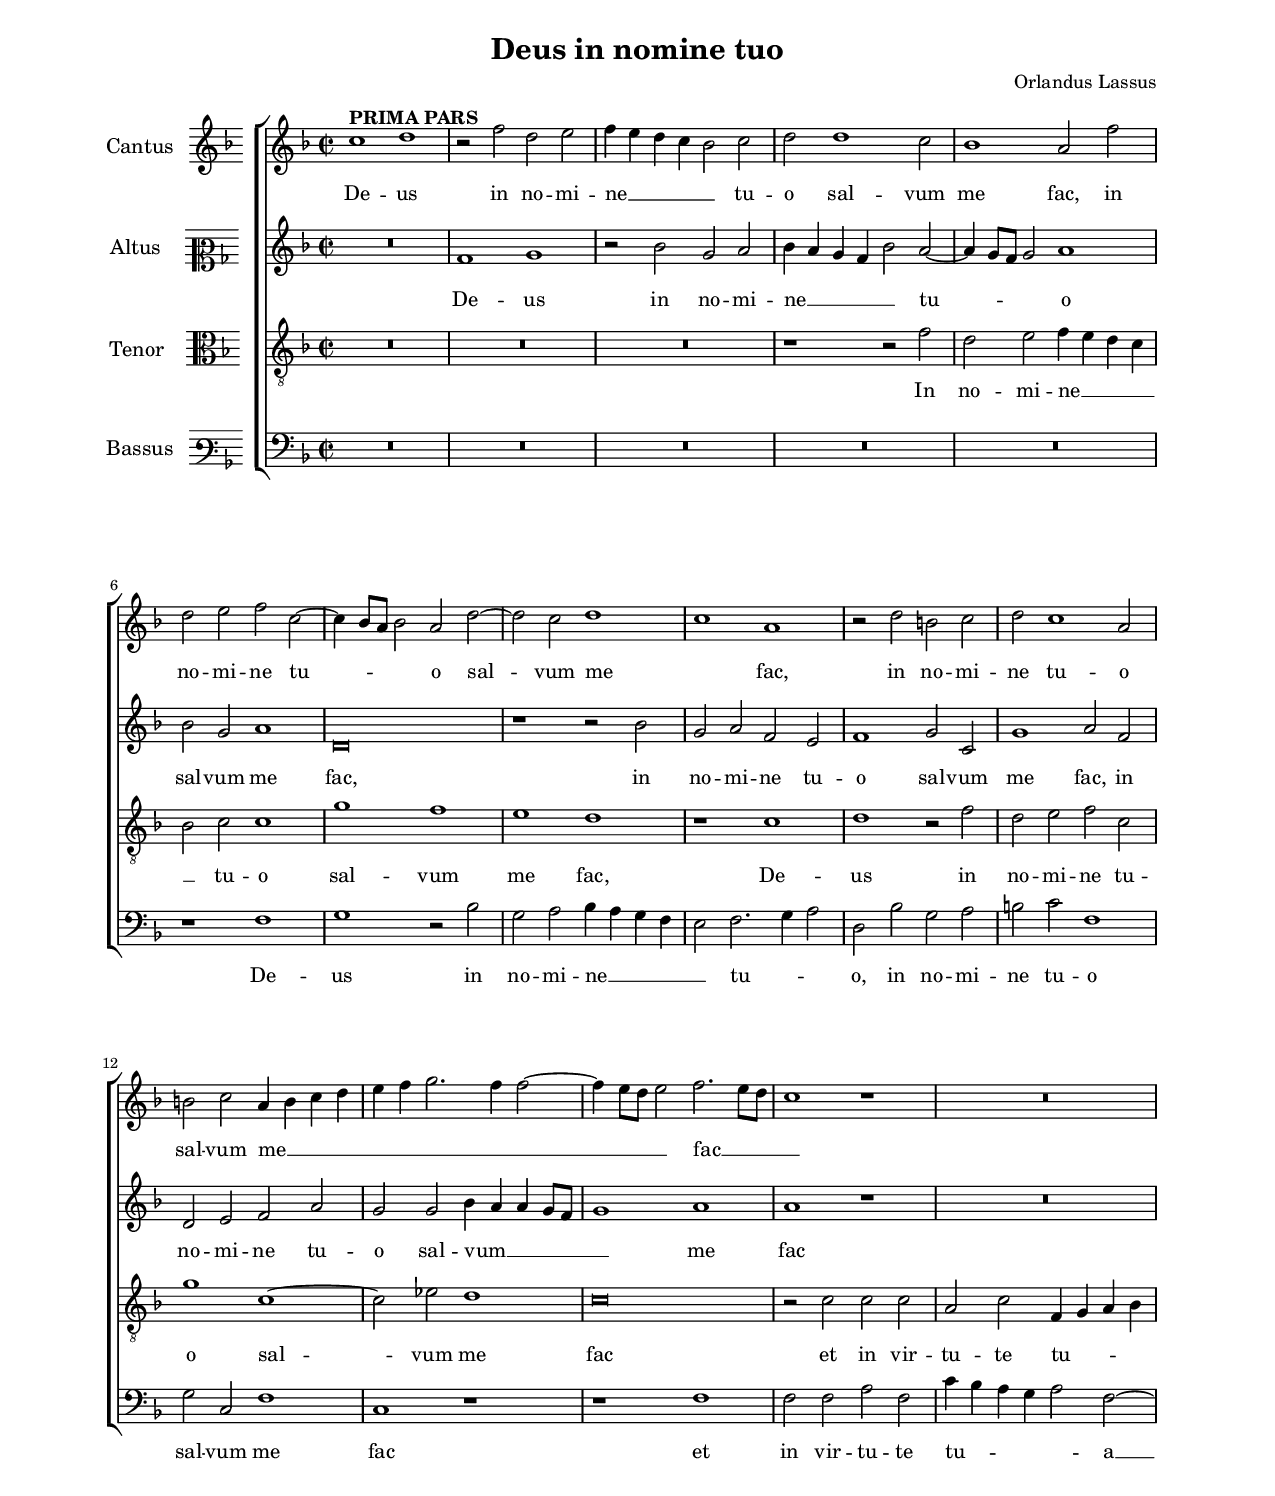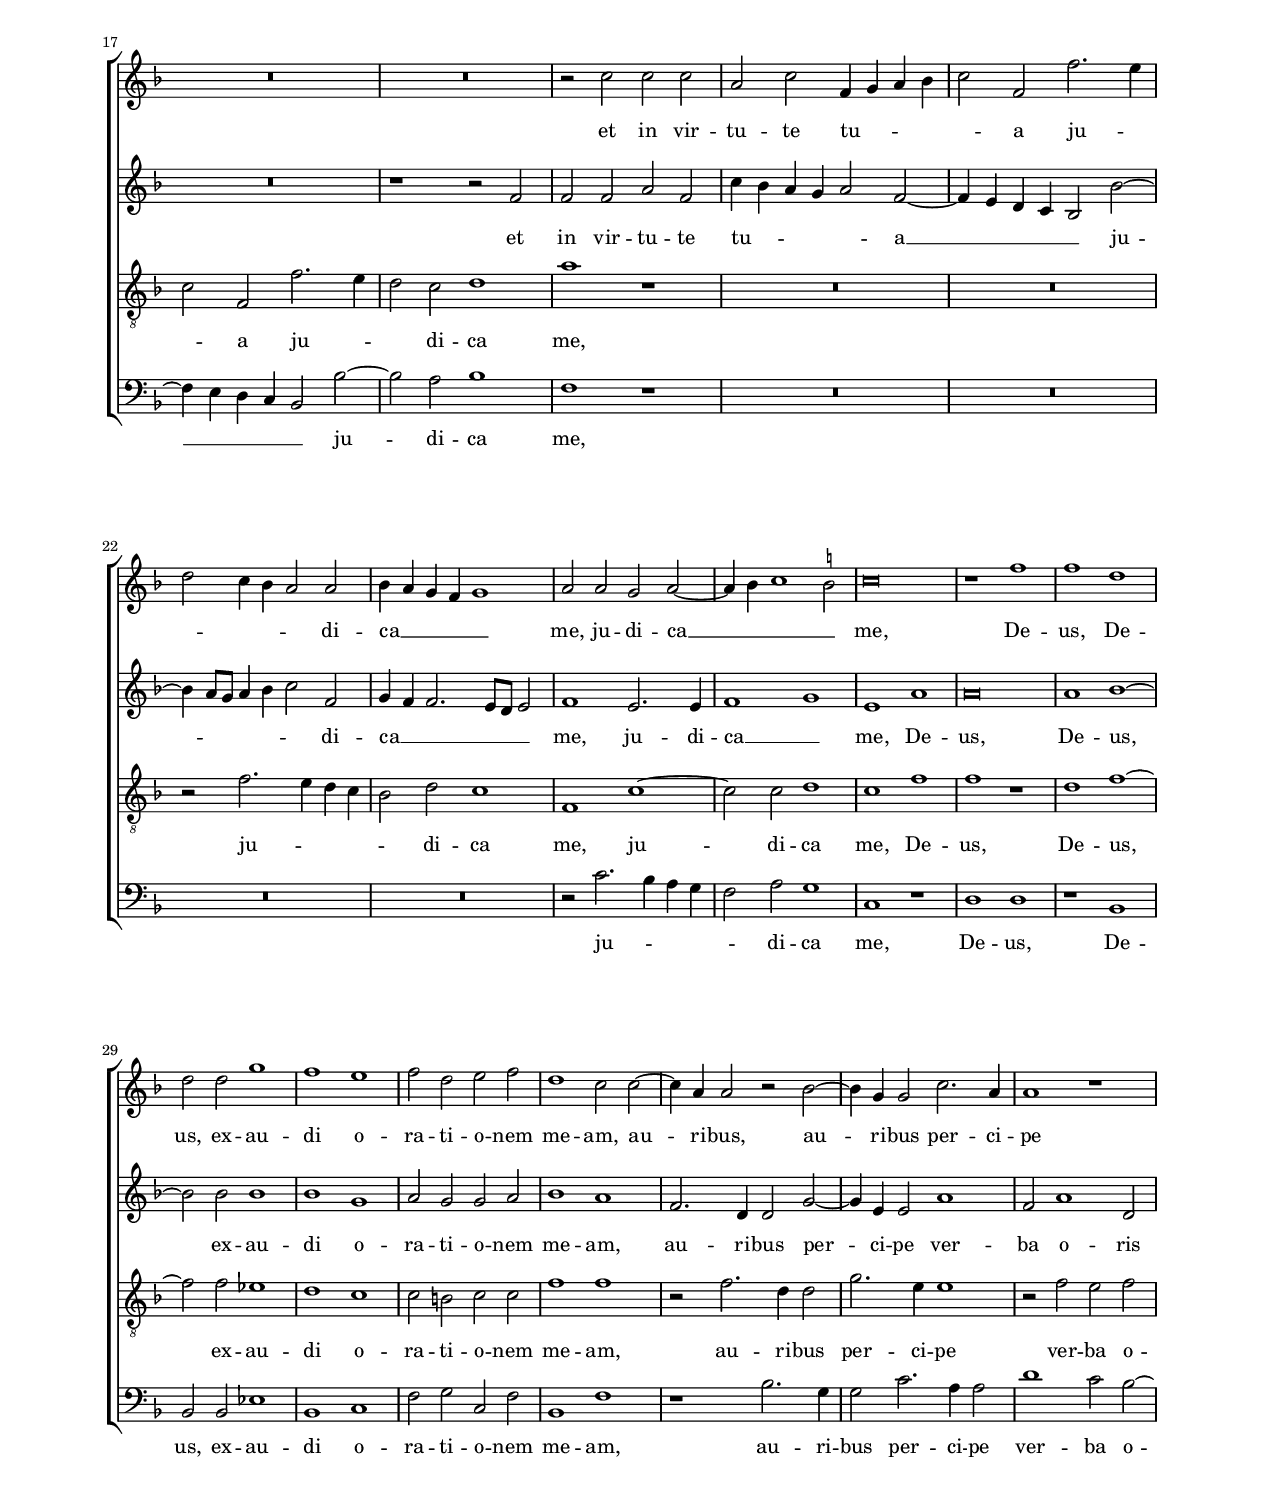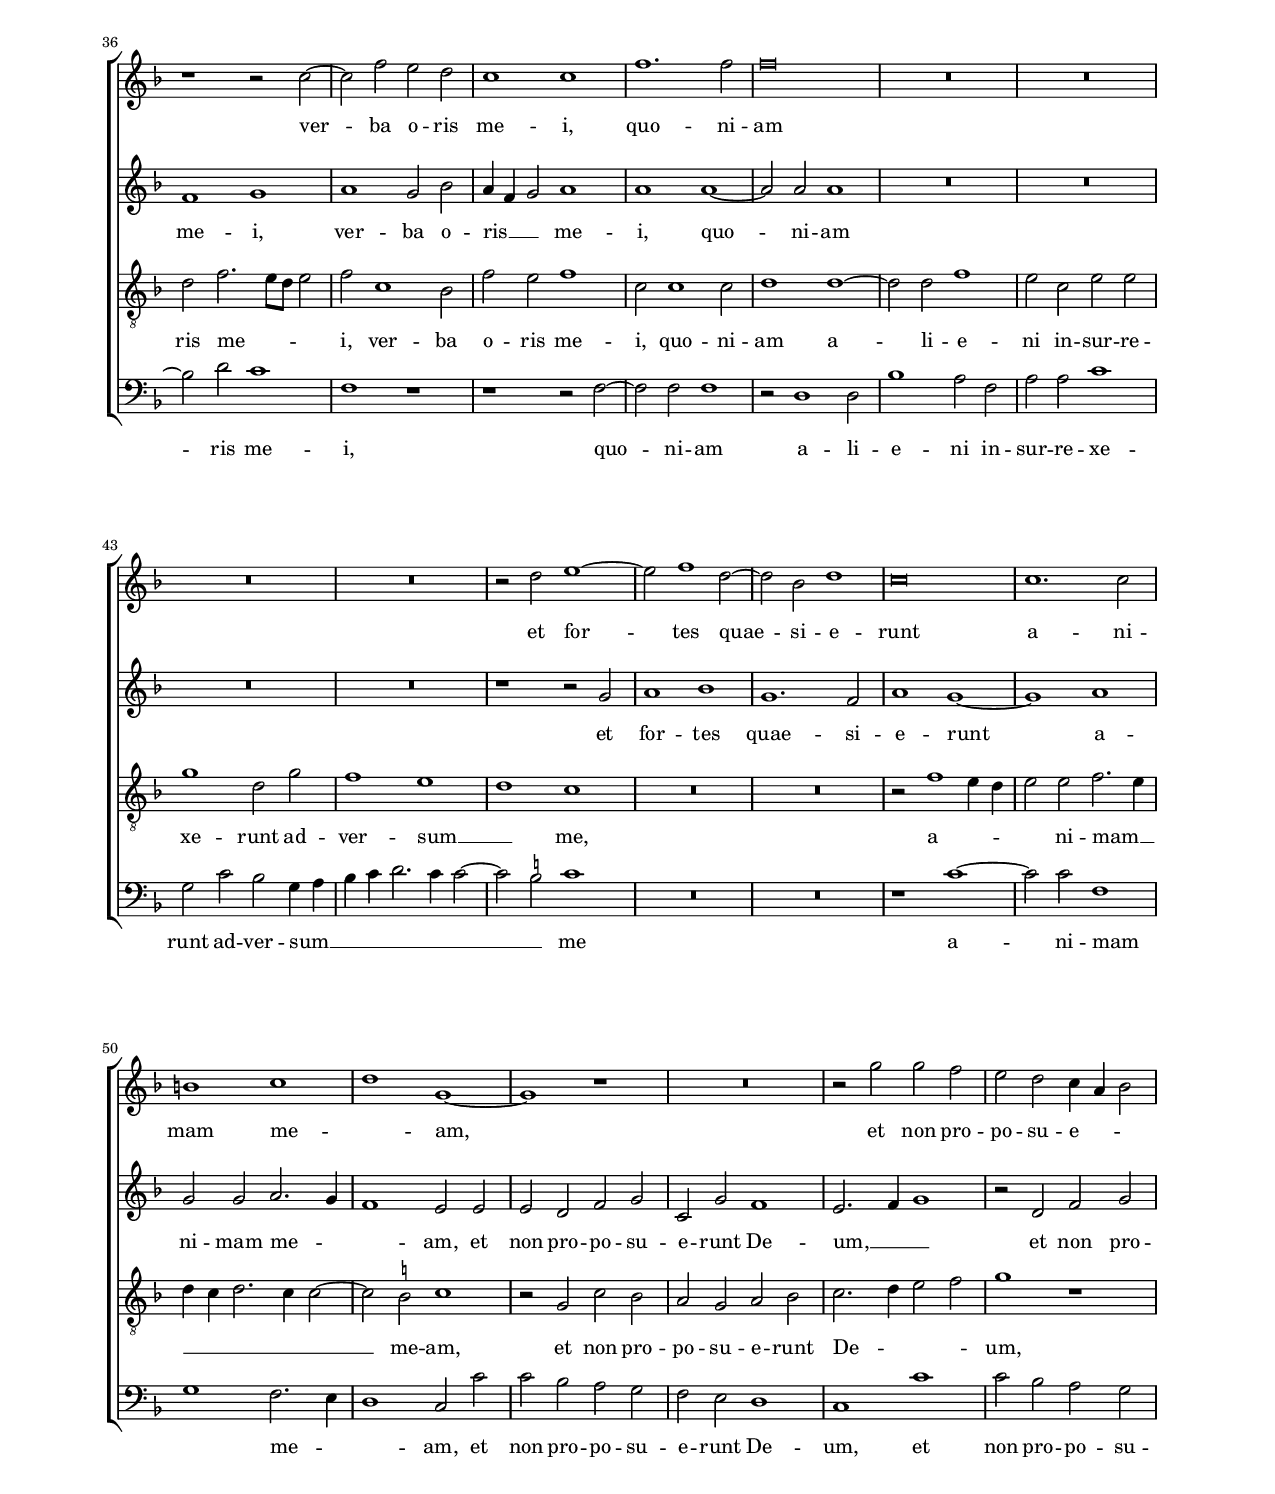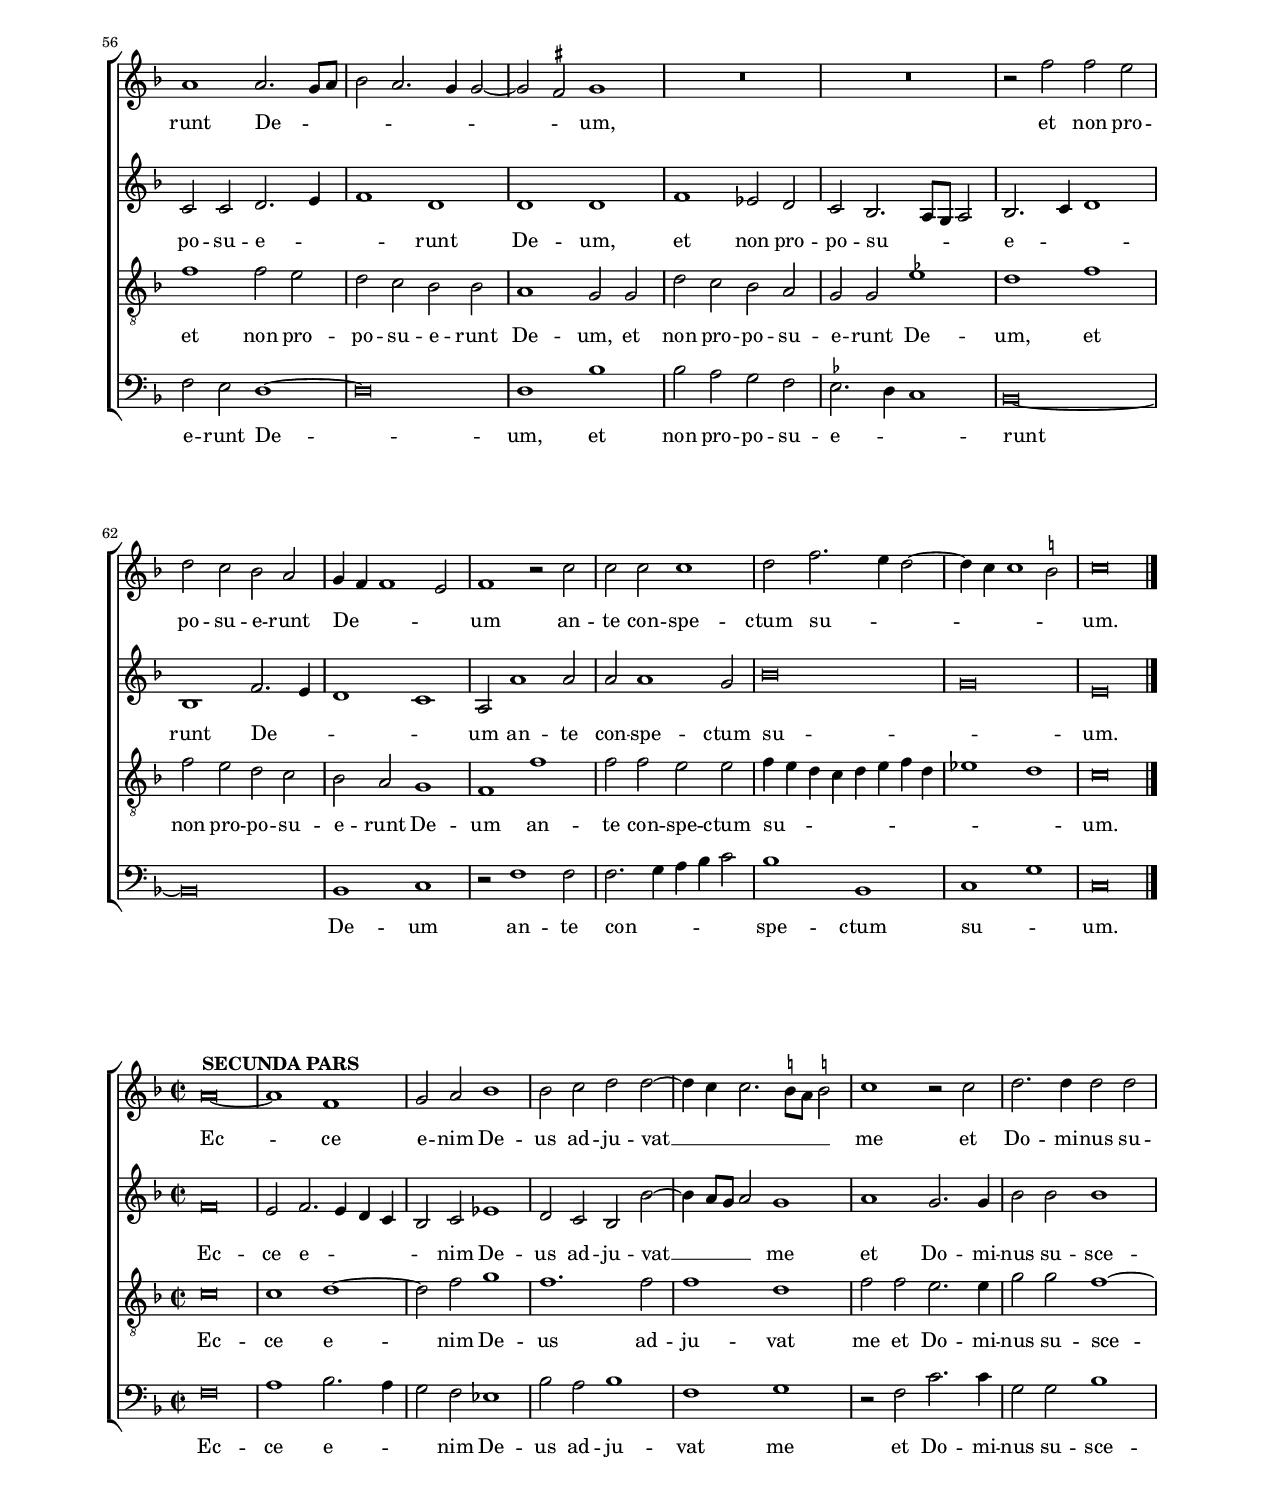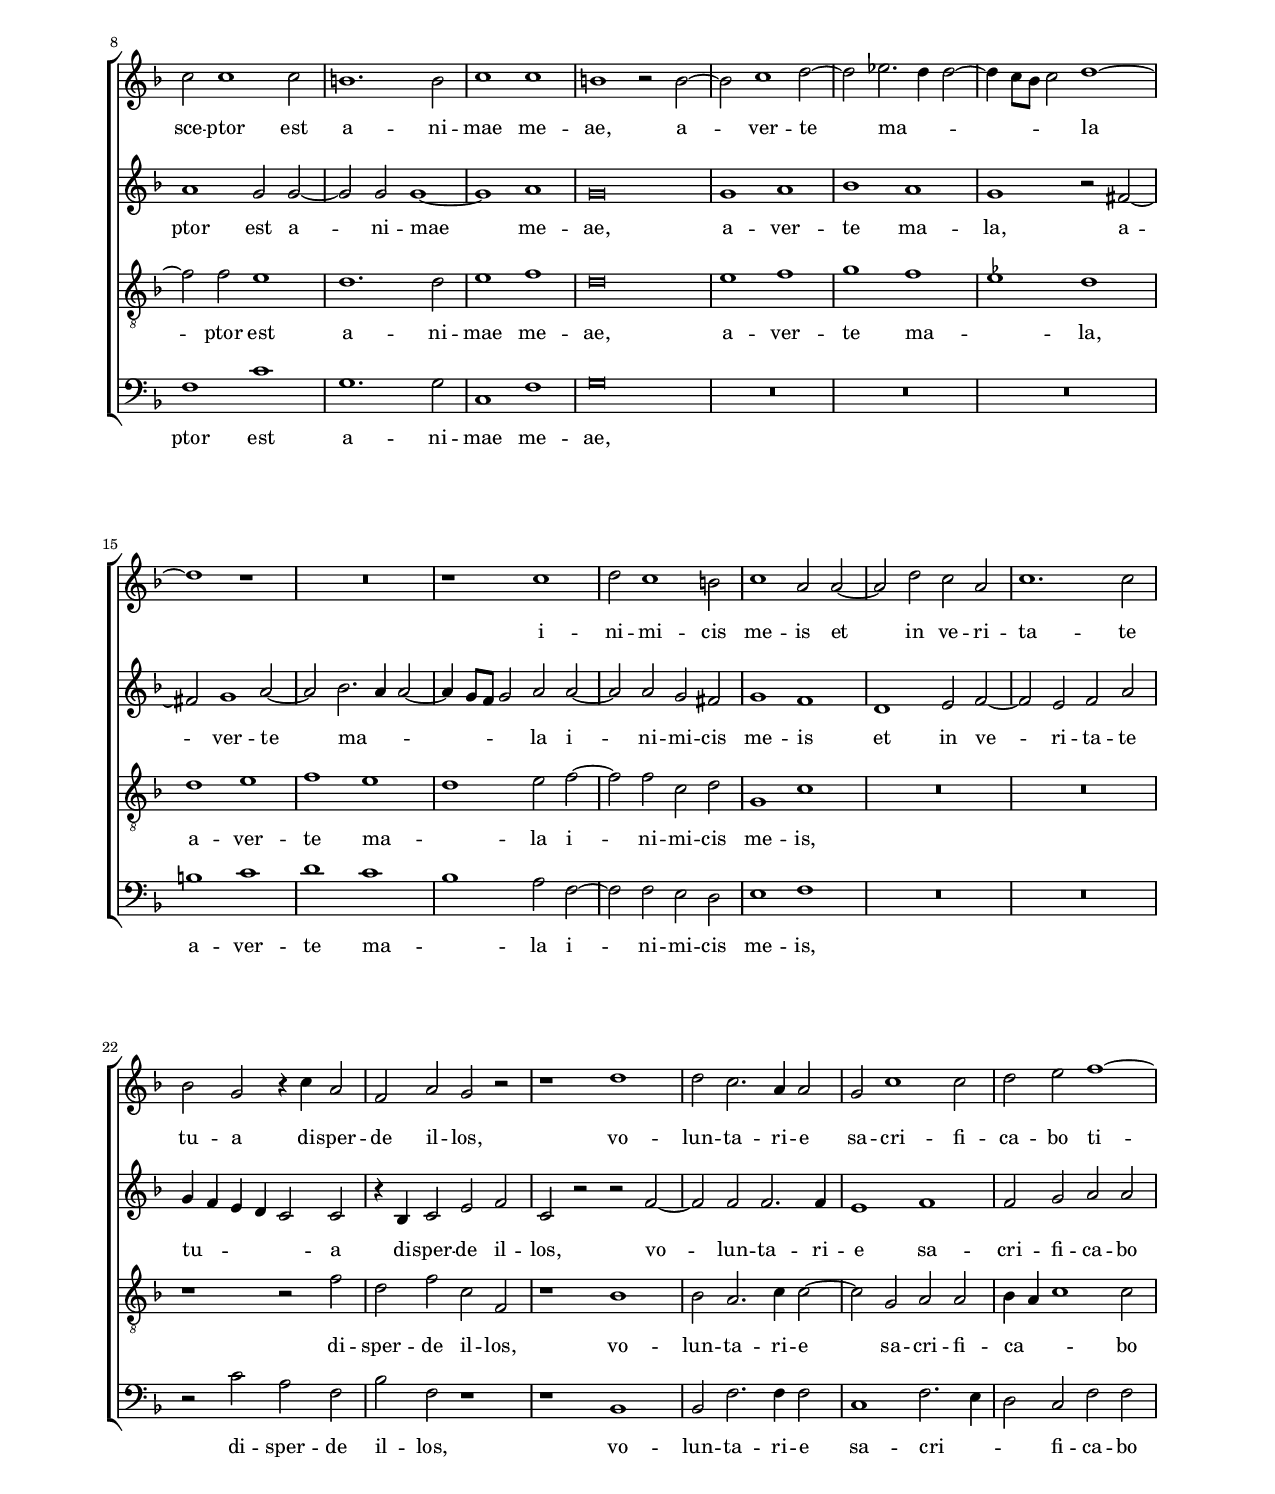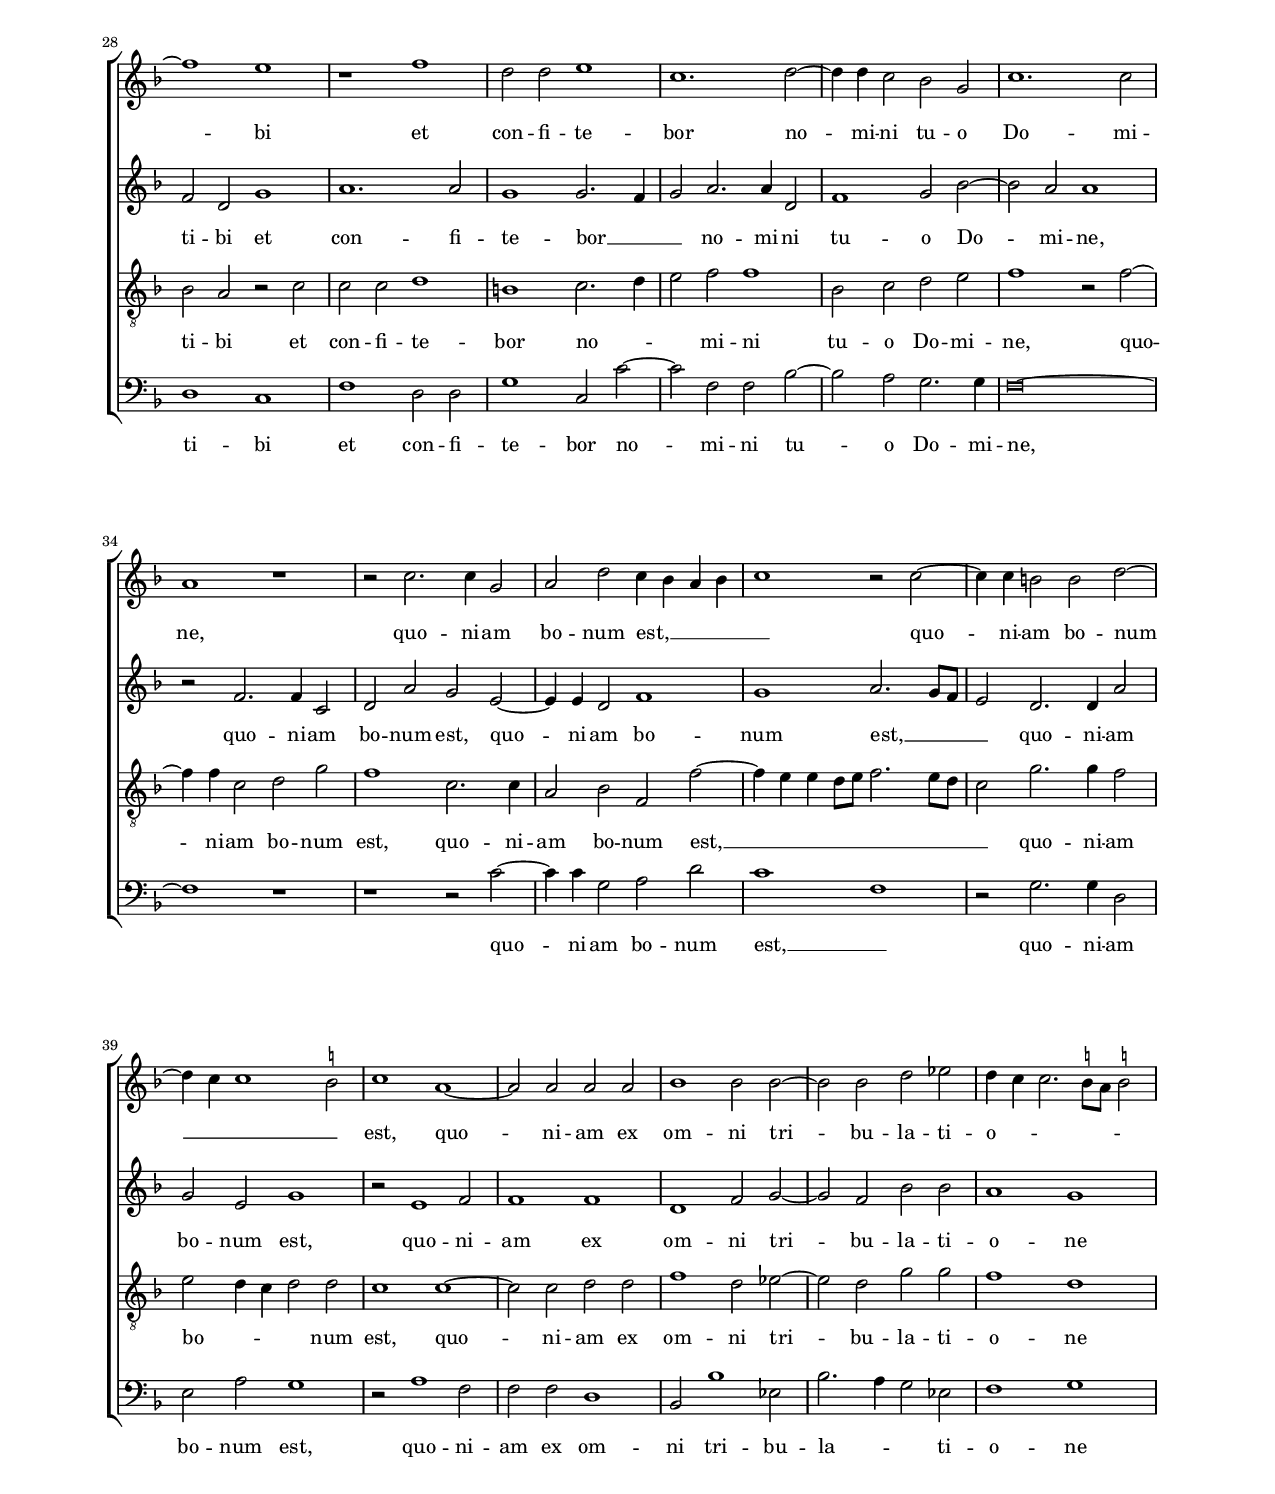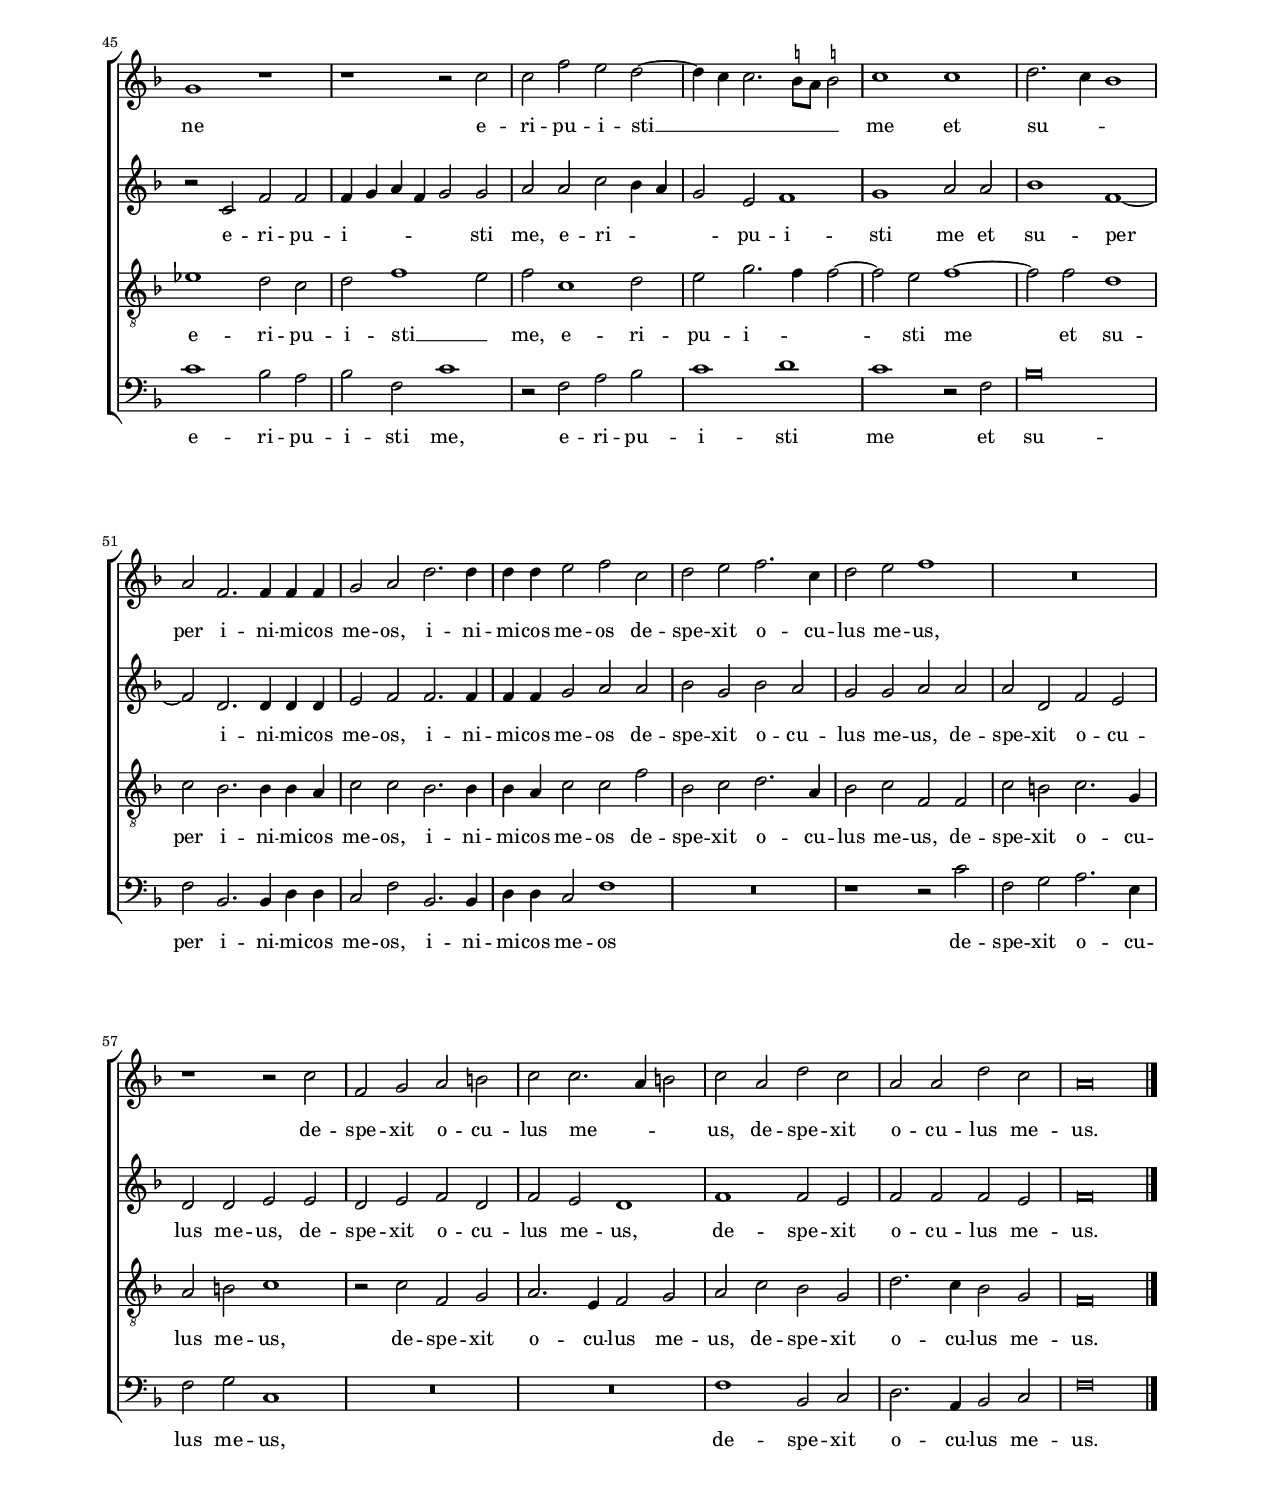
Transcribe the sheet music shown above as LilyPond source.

\header
{
  title="Deus in nomine tuo"
  composer="Orlandus Lassus"
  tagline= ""
}

\version "2.18.2"
\include "deutsch.ly"
#(set-global-staff-size 16)
#(set-default-paper-size "letter")
#(ly:set-option 'point-and-click #f)

	
	ficta = { \once \set suggestAccidentals = ##t }
	
	forget = #(define-music-function (parser location music) (ly:music?) #{
		\accidentalStyle forget
		$music
		\accidentalStyle default
		#})
	
	m = \melisma
	me = \melismaEnd


\paper
	{
	top-margin = 1.8 \cm
	bottom-margin = 1.8 \cm
	left-margin = 2 \cm
	right-margin = 2 \cm
	ragged-bottom = ##f
	ragged-last-bottom = ##t
	print-page-number = ##f
	score-system-spacing = #'((basic-distance . 20) (minimum-distance . 14) (padding . 8) (strechability . 50))
	system-system-spacing = #'((basic-distance . 20) (minimum-distance . 14) (padding . 8) (strechability . 50))
	scoreTitleMarkup = \markup { \fill-line  { \null \fontsize #2 \bold \fromproperty #'header:piece \fromproperty #'header:opus } }
%	systems-per-page = 3
%	page-count = 7
%	min-systems-per-page = 3
	}

global = {
	\key f \major
	\time 2/2 \set Score.measureLength = #(ly:make-moment 2/1)
	\skip 1*136 \bar "|."
	}
	

incipitcantus = \markup { \score {
	{
	\set Staff.instrumentName = \markup { \fontsize #1 "Cantus" }
	\key f \major
	\clef violin
	s4 \bar ""
	}
	\layout  {
	raggedright = ##t
	indent = 1.6 \cm
	line-width = 2.2\cm
	\context { \Staff \remove Time_signature_engraver }
	\override Staff.Clef.Y-extent = #'(0 . 0)
	}} \hspace #1 }
      
      
incipitaltus = \markup { \score {
	{
	\set Staff.instrumentName = \markup { \fontsize #1 "Altus" }
	\key f \major
	\clef mezzosoprano
	s4 \bar ""
	}
	\layout  {
	raggedright = ##t
	indent = 1.6 \cm
	line-width = 2.2\cm
	\context { \Staff \remove Time_signature_engraver }
	\override Staff.Clef.Y-extent = #'(0 . 0)
	}} \hspace #1 }


incipittenor = \markup { \score {
	{
	\set Staff.instrumentName = \markup { \fontsize #1 "Tenor" }
	\key f \major
	\clef alto
	s4 \bar ""
	}
	\layout  {
	raggedright = ##t
	indent = 1.6 \cm
	line-width = 2.2\cm
	\context { \Staff \remove Time_signature_engraver }
	\override Staff.Clef.Y-extent = #'(0 . 0)
	}} \hspace #1 }
      
      
incipitbassus = \markup { \score {
	{
	\set Staff.instrumentName = \markup { \fontsize #1 "Bassus" }
	\key f \major
	\clef varbaritone
	s4 \bar ""
	}
	\layout  {
	raggedright = ##t
	indent = 1.6 \cm
	line-width = 2.2\cm
	\context { \Staff \remove Time_signature_engraver }
	\override Staff.Clef.Y-extent = #'(0 . 0)
	}} \hspace #1 }


cantus =  \relative c''
	{
	c1^\markup { \left-align \bold "PRIMA PARS" } d
	r2 f d e
	f4 \m e d c b2 \me c
	d2 d1 c2
%5
	b1 a2 f' |
	d2 e f c~
	c4 \m b8 a b2 \me a d~
	d2 c d1 \m
	c1 \me a
%10
	r2 d h c |
	d2 c1 a2
	h2 c a4 \m h c d
	e4 f g2. f4 f2~
	f4 e8 d e2 \me f2. \m e8 d
%15
	c1 \me r |
	R\breve
	R\breve
	R\breve
	r2 c c c
%20
	a2 c f,4 \m g a b |
	c2 \me f, f'2. \m e4
	d2 c4 b a2 \me a
	b4 \m a g f g1 \me
	a2 a g2 a~
%25
	a4 \m b c1 \ficta h2 \me |
	c\breve
	r1 f
	f1 d
	d2 d g1
%30
	f1 e |
	f2 d e f
	d1 c2 c~
	c4 a a2 r b~
	b4 g g2 c2. a4
%35
	a1 r |
	r1 r2 c~
	c2 f e d
	c1 c
	f1. f2
%40
	f\breve |
	R\breve
	R\breve
	R\breve
	R\breve
%45
	r2 d e1~ |
	e2 f1 d2~
	d2 b d1
	c\breve
	c1. c2
%50
	h1 c \m |
	d1 \me g,~
	g1 r
	R\breve
	r2 g' g f
%55
	e2 d c4 \m a b2 \me |
	a1 a2. \m g8 a
	b2 a2. g4 g2~
	g2 \ficta fis \me g1
	R\breve
%60
	R\breve |
	r2 f' f e
	d2 c b a
	g4 \m f f1 e2 \me
	f1 r2 c'
%65
	c2 c c1 |
	d2 f2. \m e4 d2~
	d4 c c1 \ficta h2 \me
	c\breve |
	}
	

altus =  \relative c'
        {
	R\breve
	f1 g
	r2 b g a
	b4 \m a g f b2 \me a~
%5
	a4 \m g8 f g2 \me a1 |
	b2 g a1
	d,\breve
	r1 r2 b'
	g2 a f e
%10
	f1 g2 c, |
	g'1 a2 f
	d2 e f a
	g2 g b4 \m a a g8 f
	g1 \me a
%15
	a1 r |
	R\breve
	R\breve
	r1 r2 f
	f2 f a f
%20
	c'4 \m b a g a2 \me f~ |
	f4 \m e d c b2 \me b'~
	b4 \m a8 g a4 b c2 \me f,
	g4 \m f f2. e8 d e2 \me
	f1 e2. e4
%25
	f1 \m g \me |
	e1 a
	a\breve
	a1 b~
	b2 b b1
%30
	b1 g |
	a2 g g a
	b1 a
	f2. d4 d2 g~
	g4 e e2 a1
%35
	f2 a1 d,2 |
	f1 g
	a1 g2 b
	a4 \m f g2 \me a1
	a1 a~
%40
	a2 a a1 |
	R\breve
	R\breve
	R\breve
	R\breve |
%45
	r1 r2 g
	a1 b
	g1. f2
	a1 g~
	g1 a |
%50
	g2 g a2. \m g4
	f1 \me e2 e
	e2 d f g
	c,2 g' f1
	e2. \m f4 g1 \me |
%55
	r2 d f g
	c,2 c d2. \m e4
	f1 \me d
	d1 d
	f1 es2 d |
%60
	c2 b2. \m a8 g a2 \me
	b2. \m c4 d1 \me
	b1 f'2. \m e4
	d1 c \me
	a2 a'1 a2 |
%65
	a2 a1 g2
	b\breve \m
	g\breve \me
	e\breve |
	}


tenor =  \relative c'
	{
	R\breve
	R\breve
	R\breve
	r1 r2 f
%5
	d2 e f4 \m e d c |
	b2 \me c c1
	g'1 f
	e1 d
	r1 c
%10
	d1 r2 f |
	d2 e f c
	g'1 c,~
	c2 es d1
	c\breve
%15
	r2 c c c |
	a2 c f,4 \m g a b
	c2 \me f, f'2. \m e4
	d2 \me c d1
	a'1 r
%20
	R\breve |
	R\breve
	r2 f2. \m e4 d c
	b2 \me d c1
	f,1 c'~
%25
	c2 c d1 |
	c1 f
	f1 r
	d1 f~
	f2 f es1
%30
	d1 c |
	c2 h c c
	f1 f
	r2 f2. d4 d2
	g2. e4 e1
%35
	r2 f e f |
	d2 f2. \m e8 d e2 \me
	f2 c1 b2
	f'2 e f1
	c2 c1 c2
%40
	d1 d~ |
	d2 d f1
	e2 c e e
	g1 d2 g
	f1 e \m
%45
	d1 \me c |
	R\breve
	R\breve
	r2 f1 \m e4 d
	e2 \me e f2. \m e4
%50
	d4 c d2. c4 c2~ |
	c2 \me \ficta h c1
	r2 g c b
	a2 g a b
	c2. \m d4 e2 f \me
%55
	g1 r |
	f1 f2 e
	d2 c b b
	a1 g2 g
	d'2 c b a
%60
	g2 g \ficta es'1 |
	d1 f
	f2 e d c
	b2 a g1
	f1 f'1 |
%65
	f2 f e2 e |
	f4 \m e d c d e f d
	es1 d \me
	c\breve |
	}


bassus  =  \relative c
	{
	R\breve
	R\breve
	R\breve
	R\breve
%5
	R\breve |
	r1 f
	g1 r2 b
	g2 a b4 \m a g f
	e2 \me f2. \m g4 a2 \me
%10
	d,2 b' g a |
	h2 c f,1
	g2 c, f1
	c1 r
	r1 f
%15
	f2 f a f |
	c'4 \m b a g a2 \me f~
	f4 \m e d c b2 \me b'~
	b2 a b1
	f1 r
%20
	R\breve |
	R\breve
	R\breve
	R\breve
	r2 c'2. \m b4 a g
%25
	f2 \me a g1 |
	c,1 r
	d1 d
	r1 b
	b2 b es1
%30
	b1 c |
	f2 g c, f
	b,1 f'
	r1 b2. g4
	g2 c2. a4 a2
%35
	d1 c2 b~ |
	b2 d c1
	f,1 r
	r1 r2 f~
	f2 f f1
%40
	r2 d1 d2 |
	b'1 a2 f
	a2 a c1
	g2 c b g4 \m a
	b4 c d2. c4 c2~
%45
	c2 \ficta h \me c1 |
	R\breve
	R\breve
	r1 c~
	c2 c f,1 \m
%50
	g1 \me f2. \m e4 |
	d1 \me c2 c'
	c2 b a g
	f2 e d1
	c1 c'
%55
	c2 b a g |
	f2 e d1~
	d\breve
	d1 b'
	b2 a g f
%60
	\ficta es2. \m d4 c1 \me |
	b\breve~
	b\breve
	b1 c
	r2 f1 f2
%65
	f2. \m g4 a b c2 \me |
	b1 b,
	c1 \m g' \me
	c,\breve |
	}
	
lyricscantus = \lyricmode {
	De -- us in no -- mi -- ne __ tu -- o sal -- vum me fac,
	in no -- mi -- ne tu -- o sal -- vum me fac,
	in no -- mi -- ne tu -- o sal -- vum me __ fac __
	et in vir -- tu -- te tu -- a ju -- di -- ca __ me,
	ju -- di -- ca __ me,
	De -- us,
	De -- us,
	ex -- au -- di o -- ra -- ti -- o -- nem me -- am,
	au -- ri -- bus,
	au -- ri -- bus per -- ci -- pe ver -- ba o -- ris me -- i,
	quo -- ni -- am
	et for -- tes quae -- si -- e -- runt a -- ni -- mam me -- am,
	et non pro -- po -- su -- e -- runt De -- um,
	et non pro -- po -- su -- e -- runt De -- um an -- te con -- spe -- ctum su -- um.
	}
	
	
lyricsaltus = \lyricmode {
	De -- us in no -- mi -- ne __ tu -- o sal -- vum me fac,
	in no -- mi -- ne tu -- o sal -- vum me fac,
	in no -- mi -- ne tu -- o sal -- vum __ me fac
	et in vir -- tu -- te tu -- a __ ju -- di -- ca __ me,
	ju -- di -- ca __ me,
	De -- us,
	De -- us,
	ex -- au -- di o -- ra -- ti -- o -- nem me -- am,
	au -- ri -- bus per -- ci -- pe ver -- ba o -- ris me -- i,
	ver -- ba o -- ris __ me -- i,
	quo -- ni -- am
	et for -- tes quae -- si -- e -- runt a -- ni -- mam me -- am,
	et non pro -- po -- su -- e -- runt De -- um, __
	et non pro -- po -- su -- e -- runt De -- um,
	et non pro -- po -- su -- e -- runt De -- um an -- te con -- spe -- ctum su -- um.
	}
	

lyricstenor = \lyricmode {
	In no -- mi -- ne __ tu -- o sal -- vum me fac,
	De -- us in no -- mi -- ne tu -- o sal -- vum me fac
	et in vir -- tu -- te tu -- a ju -- di -- ca me,
	ju -- di -- ca me,
	ju -- di -- ca me,
	De -- us,
	De -- us,
	ex -- au -- di o -- ra -- ti -- o -- nem me -- am,
	au -- ri -- bus per -- ci -- pe ver -- ba o -- ris me -- i,
	ver -- ba o -- ris me -- i,
	quo -- ni -- am a -- li -- e -- ni in -- sur -- re -- xe -- runt ad -- ver -- sum __ me,
	a -- ni -- mam __ me -- am,
	et non pro -- po -- su -- e -- runt De -- um,
	et non pro -- po -- su -- e -- runt De -- um,
	et non pro -- po -- su -- e -- runt De -- um,
	et non pro -- po -- su -- e -- runt De -- um an -- te con -- spe -- ctum su -- um.
	}
	
	
lyricsbassus = \lyricmode {
	De -- us in no -- mi -- ne __ tu -- o,
	in no -- mi -- ne tu -- o sal -- vum me fac
	et in vir -- tu -- te tu -- a __ ju -- di -- ca me,
	ju -- di -- ca me,
	De -- us,
	De -- us,
	ex -- au -- di o -- ra -- ti -- o -- nem me -- am,
	au -- ri -- bus per -- ci -- pe ver -- ba o -- ris me -- i,
	quo -- ni -- am a -- li -- e -- ni in -- sur -- re -- xe -- runt ad -- ver -- sum __ me
	a -- ni -- mam me -- am,
	et non pro -- po -- su -- e -- runt De -- um,
	et non pro -- po -- su -- e -- runt De -- um,
	et non pro -- po -- su -- e -- runt De -- um an -- te con -- spe -- ctum su -- um.
	}
	

\score
{  
  % \transpose {
	\new ChoirStaff \with { \override StaffGrouper.staff-staff-spacing.basic-distance = #12 }
	<<
	
	\new Staff << \global
	\new Voice="v1" {
		\set Staff.instrumentName=\incipitcantus
		\set Staff.midiInstrument = "reed organ"
		\clef "treble"
		\cantus }
	\new Lyrics \lyricsto "v1" {\lyricscantus }
	>>

	
	\new Staff << \global
	\new Voice="v2" {
		\set Staff.instrumentName=\incipitaltus
		\set Staff.midiInstrument = "reed organ"
		\clef "treble" 
		\altus}
	\new Lyrics \lyricsto "v2" {\lyricsaltus }
	>>

	
	\new Staff << \global
	\new Voice="v3" {
		\set Staff.instrumentName=\incipittenor
		\set Staff.midiInstrument = "reed organ"
		\clef "G_8"
		\tenor }
	\new Lyrics \lyricsto "v3" {\lyricstenor }
	>>

	
	\new Staff << \global
	\new Voice="v4" {
		\set Staff.instrumentName=\incipitbassus
		\set Staff.midiInstrument = "reed organ"
		\clef "bass" 
		\bassus }
	\new Lyrics \lyricsto "v4" {\lyricsbassus}
	>>
	
	>>
	% } % transpose
		
	\layout
	{
	indent = 2.5 \cm
	\context { \Lyrics \override VerticalAxisGroup.nonstaff-relatedstaff-spacing.padding = #2 }
	\context { \Staff \override TimeSignature.break-visibility = #end-of-line-invisible }
%	\context { \Staff \override InstrumentName.X-offset = #'-25 }
	\context { \Voice \override Slur.transparent = ##t }
	\context { \Voice \override AccidentalSuggestion.avoid-slur = #'ignore }
	\context { \Voice \override AccidentalSuggestion.outside-staff-priority = ##f }
	\context { \Score \override BarNumber.padding = #2 }
	\context { \Voice \override NoteHead.style = #'baroque }
	}

\midi
	{
    	\tempo 2 = 90
	}
	
}

%%%%%%%%%%%%%%%%%%%%  PARS SECUNDA


global = {
	\key f \major
	\time 2/2 \set Score.measureLength = #(ly:make-moment 2/1)
	\skip 1*124 \bar "|."
	}

	
cantus =  \relative c''
	{
	a\breve~^\markup { \left-align \bold "SECUNDA PARS" }
	a1 f
	g2 a b1
	b2 c d d~
%5
	d4 \m c c2. \stemDown \ficta h8 a \stemNeutral \ficta h!2 \me |
	c1 r2 c
	d2. d4 d2 d
	c2 c1 c2
	h1. h2
%10
	c1 c |
	h1 r2 h~
	h2 c1 d2~
	d2 es2. \m d4 d2~
	d4 c8 b c2 \me d1~
%15
	d1 r |
	R\breve
	r1 c
	d2 c1 h2
	c1 a2 a~
%20
	a2 d c a |
	c1. c2
	b2 g r4 c a2
	f2 a g r
	r1 d'
%25
	d2 c2. a4 a2 |
	g2 c1 c2
	d2 e f1~
	f1 e
	r1 f
%30
	d2 d e1 |
	c1. d2~
	d4 d c2 b g
	c1. c2
	a1 r
%35
	r2 c2. c4 g2 |
	a2 d c4 \m b a b
	c1 \me r2 c~
	c4 c h2 h d~
	d4 \m c c1 \ficta h2 \me
%40
	c1 a~ |
	a2 a a a
	b1 b2 b~
	b2 b d es
	d4 \m c c2. \stemDown \ficta h8 a \stemNeutral \ficta h!2 \me
%45
	g1 r |
	r1 r2 c
	c2 f e d~
	d4 \m c c2. \stemDown \ficta h8 a \stemNeutral \ficta h!2 \me
	c1 c
%50
	d2. \m c4 b1 \me |
	a2 f2. f4 f f
	g2 a d2. d4
	d4 d e2 f c
	d2 e f2. c4
%55
	d2 e f1 |
	R\breve
	r1 r2 c
	f,2 g a h
	c2 c2. \m a4 h2 \me
%60
	c2 a d c |
	a2 a d c
	a\breve |
	}
	

altus =  \relative c'
        {
	f\breve
	e2 f2. \m e4 d c
	b2 \me c es1
	d2 c b b'~
%5
	b4 \m a8 g a2 \me g1 |
	a1 g2. g4
	b2 b b1
	a1 g2 g~
	g2 g g1~
%10
	g1 a |
	g\breve
	g1 a
	b1 a
	g1 r2 fis~
%15
	fis2 g1 a2~ |
	a2 b2. \m a4 a2~
	a4 g8 f g2 \me a a~
	a2 a g fis
	g1 f
%20
	d1 e2 f~ |
	f2 e f a
	g4 \m f e d c2 \me c
	r4 b c2 e f
	c2 r r f~
%25
	f2 f f2. f4 |
	e1 f
	f2 g a a
	f2 d g1
	a1. a2
%30
	g1 g2. \m f4 |
	g2 \me a2. a4 d,2
	f1 g2 b~
	b2 a a1
	r2 f2. f4 c2
%35
	d2 a' g e~ |
	e4 e d2 f1
	g1 a2. \m g8 f
	e2 \me d2. d4 a'2
	g2 e g1
%40
	r2 e1 f2 |
	f1 f
	d1 f2 g~
	g2 f b b
	a1 g
%45
	r2 c, f f |
	f4 \m g a f g2 \me g
	a2 a c \m b4 a
	g2 \me e f1
	g1 a2 a
%50
	b1 f~ |
	f2 d2. d4 d d
	e2 f f2. f4
	f4 f g2 a a
	b2 g b a
%55
	g2 g a a |
	a2 d, f e
	d2 d e e
	d2 e f d
	f2 e d1
%60
	f1 f2 e |
	f2 f f e
	f\breve |
	}


tenor =  \relative c'
	{
	c\breve
	c1 d~
	d2 f g1
	f1. f2
%5
	f1 d |
	f2 f e2. e4
	g2 g f1~
	f2 f e1
	d1. d2
%10
	e1 f |
	d\breve
	e1 f
	g1 f \m
	\ficta es1 \me d
%15
	d1 e |
	f1 e \m
	d1 \me e2 f~
	f2 f c d
	g,1 c
%20
	R\breve |
	R\breve
	r1 r2 f
	d2 f c f,
	r1 b
%25
	b2 a2. c4 c2~ |
	c2 g a a
	b4 \m a c1 \me c2
	b2 a r c
	c2 c d1
%30
	h1 c2. \m d4 |
	e2 \me f f1
	b,2 c d e
	f1 r2 f~
	f4 f c2 d g
%35
	f1 c2. c4 |
	a2 b f f'~
	f4 \m e e d8 e f2. e8 d
	c2 \me g'2. g4 f2
	e2 \m d4 c d2 \me d
%40
	c1 c~ |
	c2 c d d
	f1 d2 es~
	es2 d g g
	f1 d
%45
	es1 d2 c |
	d2 f1 \m e2 \me
	f2 c1 d2
	e2 g2. \m f4 f2~
	f2 \me e f1~
%50
	f2 f d1 |
	c2 b2. b4 b a
	c2 c b2. b4
	b4 a c2 c f
	b,2 c d2. a4
%55
	b2 c f, f |
	c' h c2. g4
	a2 h c1
	r2 c f, g
	a2. e4 f2 g
%60
	a2 c b g |
	d'2. c4 b2 g
	f\breve |
	}


bassus  =  \relative c
	{
	f\breve
	a1 b2. \m a4
	g2 \me f es1
	b'2 a b1
%5
	f1 g |
	r2 f c'2. c4
	g2 g b1
	f1 c'
	g1. g2
%10
	c,1 f |
	g\breve
	R\breve
	R\breve
	R\breve
%15
	h1 c |
	d1 c \m
	b1 \me a2 f~
	f2 f e d
	e1 f
%20
	R\breve |
	R\breve
	r2 c' a f
	b2 f r1
	r1 b,
%25
	b2 f'2. f4 f2 |
	c1 f2. \m e4
	d2 \me c f f
	d1 c
	f1 d2 d
%30
	g1 c,2 c'~ |
	c2 f, f b~
	b2 a g2. g4
	f\breve~
	f1 r
%35
	r1 r2 c'~ |
	c4 c g2 a d
	c1 \m f, \me
	r2 g2. g4 d2
	e2 a g1
%40
	r2 a1 f2 |
	f2 f d1
	b2 b'1 es,2
	b'2. \m a4 g2 \me es
	f1 g
%45
	c1 b2 a |
	b2 f c'1
	r2 f, a b
	c1 d
	c1 r2 f,
%50
	b\breve |
	f2 b,2. b4 d d
	c2 f b,2. b4
	d4 d c2 f1
	R\breve
%55
	r1 r2 c' |
	f,2 g a2. e4
	f2 g c,1
	R\breve
	R\breve
%60
	f1 b,2 c |
	d2. a4 b2 c
	f\breve |
        }
	
lyricscantus = \lyricmode {
	Ec -- ce e -- nim De -- us ad -- ju -- vat __ me
	et Do -- mi -- nus su -- sce -- ptor est a -- ni -- mae me -- ae,
	a -- ver -- te ma -- la
	i -- ni -- mi -- cis me -- is
	et in ve -- ri -- ta -- te tu -- a di -- sper -- de il -- los,
	vo -- lun -- ta -- ri -- e sa -- cri -- fi -- ca -- bo ti -- bi
	et con -- fi -- te -- bor no -- mi -- ni tu -- o Do -- mi -- ne,
	quo -- ni -- am bo -- num est, __
	quo -- ni -- am bo -- num __ est,
	quo -- ni -- am ex om -- ni tri -- bu -- la -- ti -- o -- ne e -- ri -- pu -- i -- sti __ me
	et su -- per i -- ni -- mi -- cos me -- os,
	i -- ni -- mi -- cos me -- os de -- spe -- xit o -- cu -- lus me -- us,
	de -- spe -- xit o -- cu -- lus me -- us,
	de -- spe -- xit o -- cu -- lus me -- us.
	}
	
	
lyricsaltus = \lyricmode {
	Ec -- ce e -- nim De -- us ad -- ju -- vat __ me
	et Do -- mi -- nus su -- sce -- ptor est a -- ni -- mae me -- ae,
	a -- ver -- te ma -- la,
	a -- ver -- te ma -- la
	i -- ni -- mi -- cis me -- is
	et in ve -- ri -- ta -- te tu -- a di -- sper -- de il -- los,
	vo -- lun -- ta -- ri -- e sa -- cri -- fi -- ca -- bo ti -- bi
	et con -- fi -- te -- bor __ no -- mi -- ni tu -- o Do -- mi -- ne,
	quo -- ni -- am bo -- num est,
	quo -- ni -- am bo -- num est, __
	quo -- ni -- am bo -- num est,
	quo -- ni -- am ex om -- ni tri -- bu -- la -- ti -- o -- ne e -- ri -- pu -- i -- sti me,
	e -- ri -- pu -- i -- sti me
	et su -- per i -- ni -- mi -- cos me -- os,
	i -- ni -- mi -- cos me -- os de -- spe -- xit o -- cu -- lus me -- us,
	de -- spe -- xit o -- cu -- lus me -- us,
	de -- spe -- xit o -- cu -- lus me -- us,
	de -- spe -- xit o -- cu -- lus me -- us.
	}
	

lyricstenor = \lyricmode {
	Ec -- ce e -- nim De -- us ad -- ju -- vat me
	et Do -- mi -- nus su -- sce -- ptor est a -- ni -- mae me -- ae,
	a -- ver -- te ma -- la,
	a -- ver -- te ma -- la
	i -- ni -- mi -- cis me -- is,
	di -- sper -- de il -- los,
	vo -- lun -- ta -- ri -- e sa -- cri -- fi -- ca -- bo ti -- bi
	et con -- fi -- te -- bor no -- mi -- ni tu -- o Do -- mi -- ne,
	quo -- ni -- am bo -- num est,
	quo -- ni -- am bo -- num est, __
	quo -- ni -- am bo -- num est,
	quo -- ni -- am ex om -- ni tri -- bu -- la -- ti -- o -- ne e -- ri -- pu -- i -- sti __ me,
	e -- ri -- pu -- i -- sti me
	et su -- per i -- ni -- mi -- cos me -- os,
	i -- ni -- mi -- cos me -- os de -- spe -- xit o -- cu -- lus me -- us,
	de -- spe -- xit o -- cu -- lus me -- us,
	de -- spe -- xit o -- cu -- lus me -- us,
	de -- spe -- xit o -- cu -- lus me -- us.
	}
	
	
lyricsbassus = \lyricmode {
	Ec -- ce e -- nim De -- us ad -- ju -- vat me
	et Do -- mi -- nus su -- sce -- ptor est a -- ni -- mae me -- ae,
	a -- ver -- te ma -- la
	i -- ni -- mi -- cis me -- is,
	di -- sper -- de il -- los,
	vo -- lun -- ta -- ri -- e sa -- cri -- fi -- ca -- bo ti -- bi
	et con -- fi -- te -- bor no -- mi -- ni tu -- o Do -- mi -- ne,
	quo -- ni -- am bo -- num est, __
	quo -- ni -- am bo -- num est,
	quo -- ni -- am ex om -- ni tri -- bu -- la -- ti -- o -- ne e -- ri -- pu -- i -- sti me,
	e -- ri -- pu -- i -- sti me
	et su -- per i -- ni -- mi -- cos me -- os,
	i -- ni -- mi -- cos me -- os de -- spe -- xit o -- cu -- lus me -- us,
	de -- spe -- xit o -- cu -- lus me -- us.
	}
	

\score
{  
  % \transpose {
	\new ChoirStaff \with { \override StaffGrouper.staff-staff-spacing.basic-distance = #12 }
	<<
	
	\new Staff <<\global
	\new Voice="v1" {
	  %\set Staff.instrumentName="Cantus"
		\set Staff.midiInstrument = "reed organ"
		\clef "treble"
		\cantus }
	\new Lyrics \lyricsto "v1" {\lyricscantus }
	>>

	
	\new Staff << \global
	\new Voice="v2" {
	  %\set Staff.instrumentName="Altus"
		\set Staff.midiInstrument = "reed organ"
		\clef "treble" 
		\altus}
	\new Lyrics \lyricsto "v2" {\lyricsaltus }
	>>

	
	\new Staff <<\global
	\new Voice="v3" {
	  %\set Staff.instrumentName="Tenor"
		\set Staff.midiInstrument = "reed organ"
		\clef "G_8"
		\tenor }
	\new Lyrics \lyricsto "v3" {\lyricstenor }
	>>
	
	
	\new Staff <<\global
	\new Voice="v4" {
	  %\set Staff.instrumentName="Bassus"
		\set Staff.midiInstrument = "reed organ"
		\clef "bass" 
		\bassus }
	\new Lyrics \lyricsto "v4" {\lyricsbassus}
	>>
	
	>>
	% } % transpose
		
	\layout
	{
	indent = 0 \cm
	\context { \Lyrics \override VerticalAxisGroup.nonstaff-relatedstaff-spacing.padding = #2 }
	\context { \Staff \override TimeSignature.break-visibility = #end-of-line-invisible }
%	\context { \Staff \override InstrumentName.X-offset = #'-25 }
	\context { \Voice \override Slur.transparent = ##t }
	\context { \Voice \override AccidentalSuggestion.avoid-slur = #'ignore }
	\context { \Voice \override AccidentalSuggestion.outside-staff-priority = ##f }
	\context { \Score \override BarNumber.padding = #2 }
	\context { \Voice \override NoteHead.style = #'baroque }
	}
	
\midi
	{
    	\tempo 2 = 90
	}
	
}

% EOF